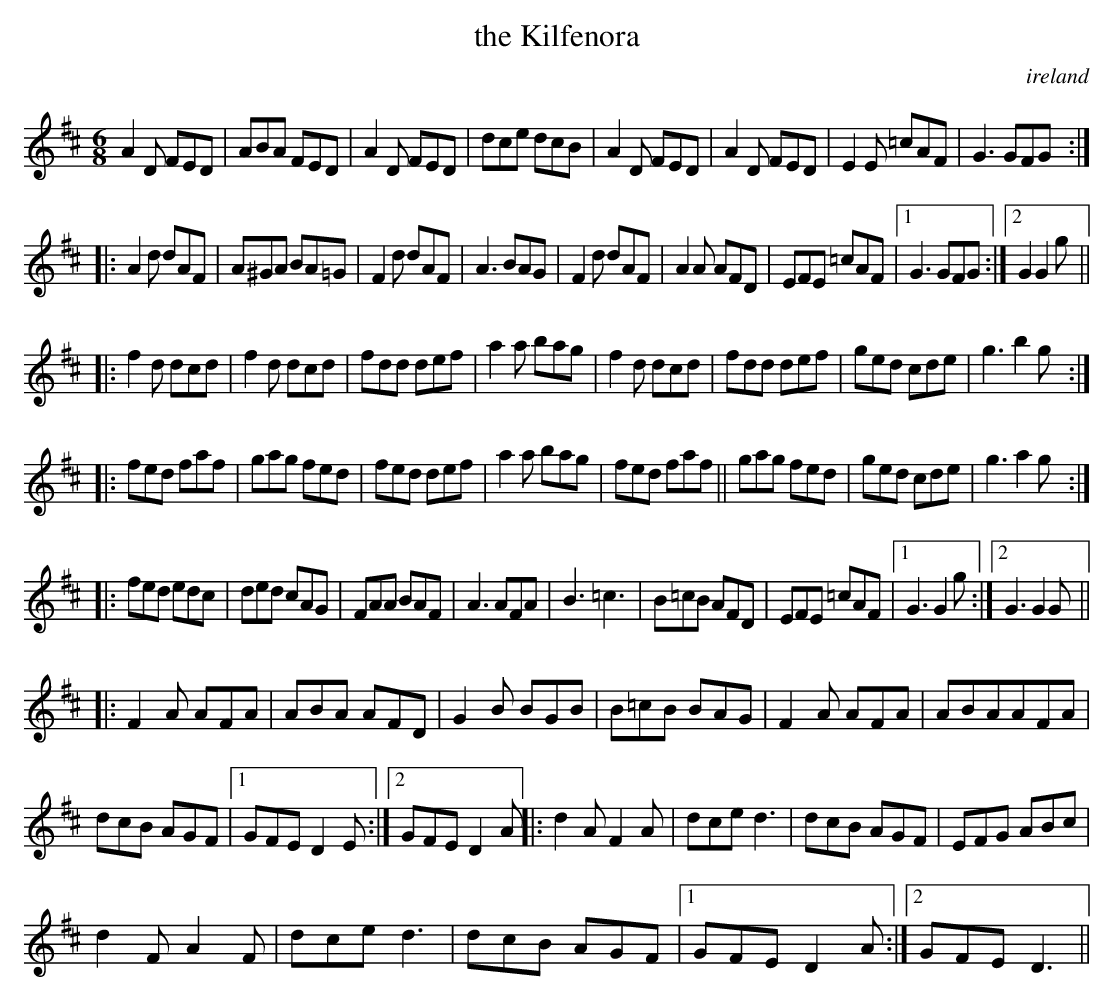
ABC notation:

X:1
T:the Kilfenora
O:ireland
M:6/8
K:D
A2D FED|ABA FED|A2D FED|dce dcB|\
A2D FED|A2D FED|E2E =cAF|G3 GFG::
A2d dAF|A^GA BA=G|F2d dAF|A3 BAG|\
F2d dAF|A2A AFD|EFE =cAF |1G3 GFG :|2 G2 G2g||
|:f2d dcd|f2d dcd|fdd def|a2a bag|\
f2d dcd|fdd def|ged cde|g3 b2g::
fed faf|gag fed|fed def|a2a bag|\
fed faf||gag fed|ged cde|g3a2g::
fed edc|ded cAG|FAA BAF|A3 AFA|\
B3 =c3|B=cB AFD|EFE =cAF|1G3 G2g :|2 G3 G2G||
|:F2A AFA|ABA AFD|G2B BGB|B=cB BAG|\
F2A AFA|ABAAFA|
dcB AGF|1 GFE D2E :|2 GFE D2A||\
|:d2A F2A|dce d3|dcB AGF|EFG ABc|
d2F A2F|dce d3|dcB AGF|1 GFE D2A :|2 GFE D3||
